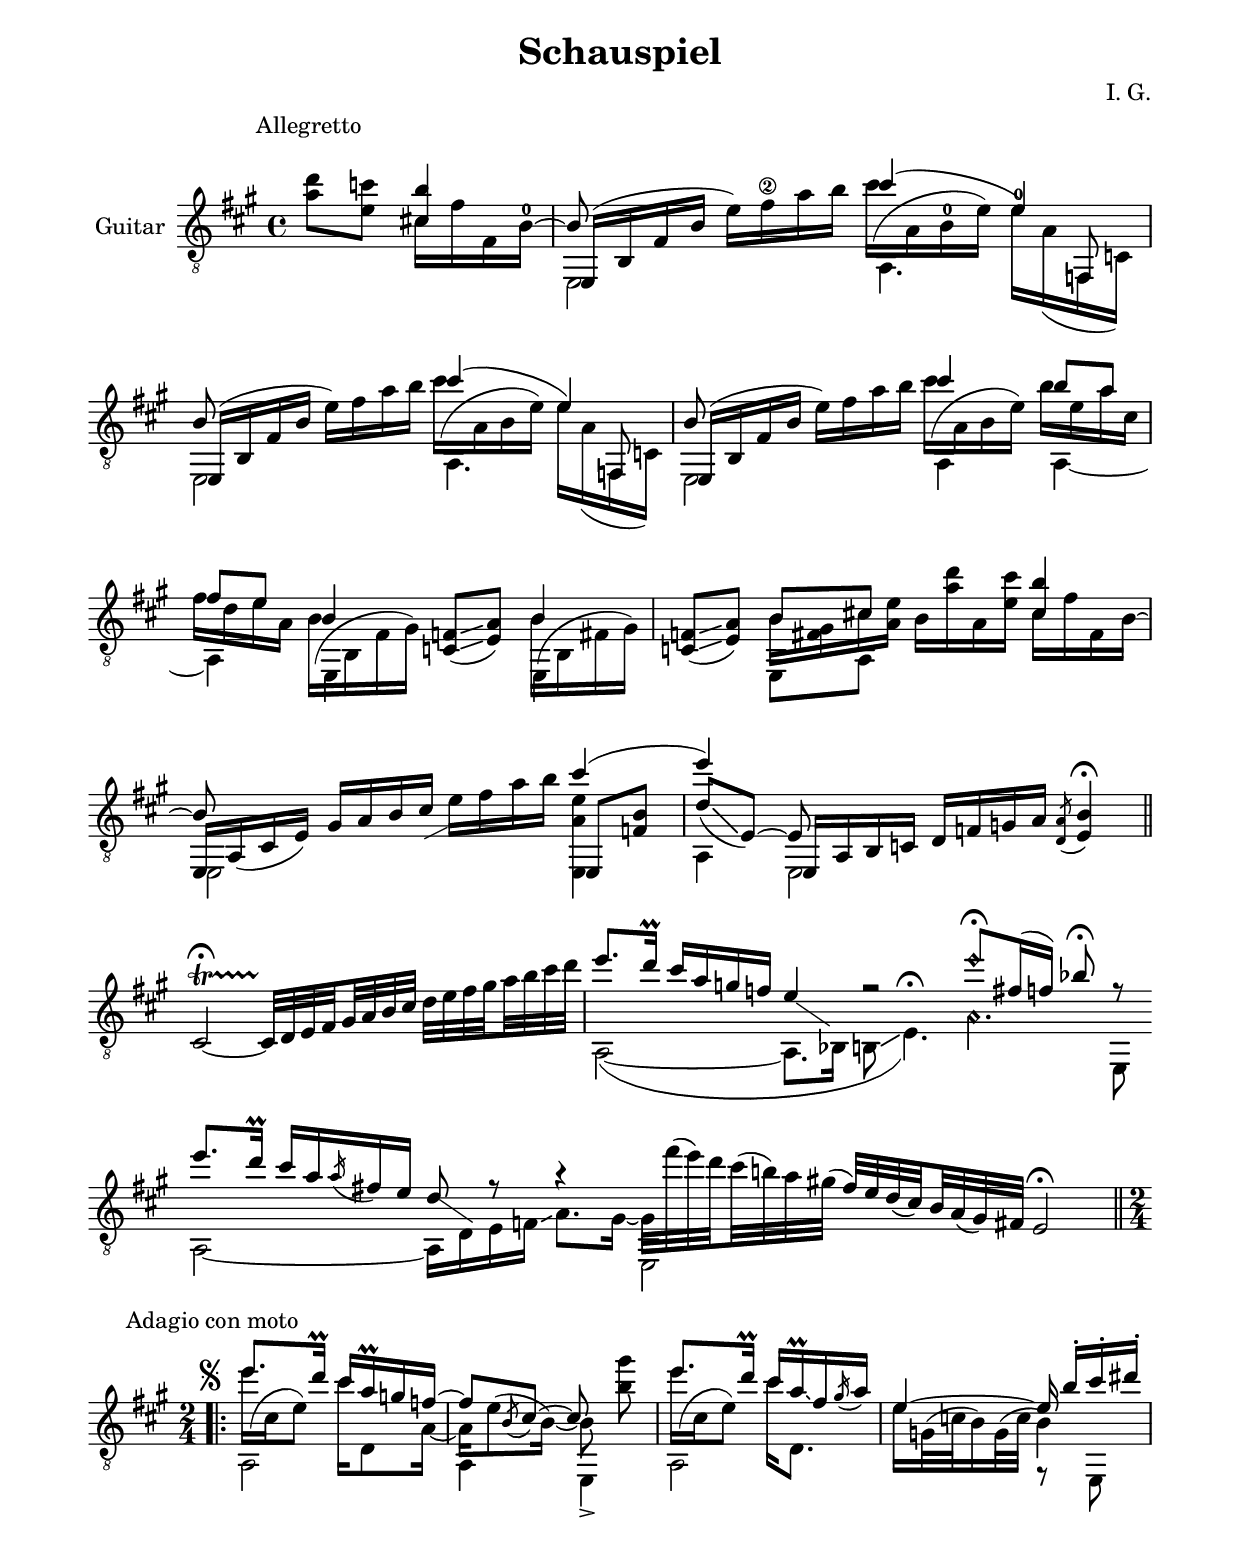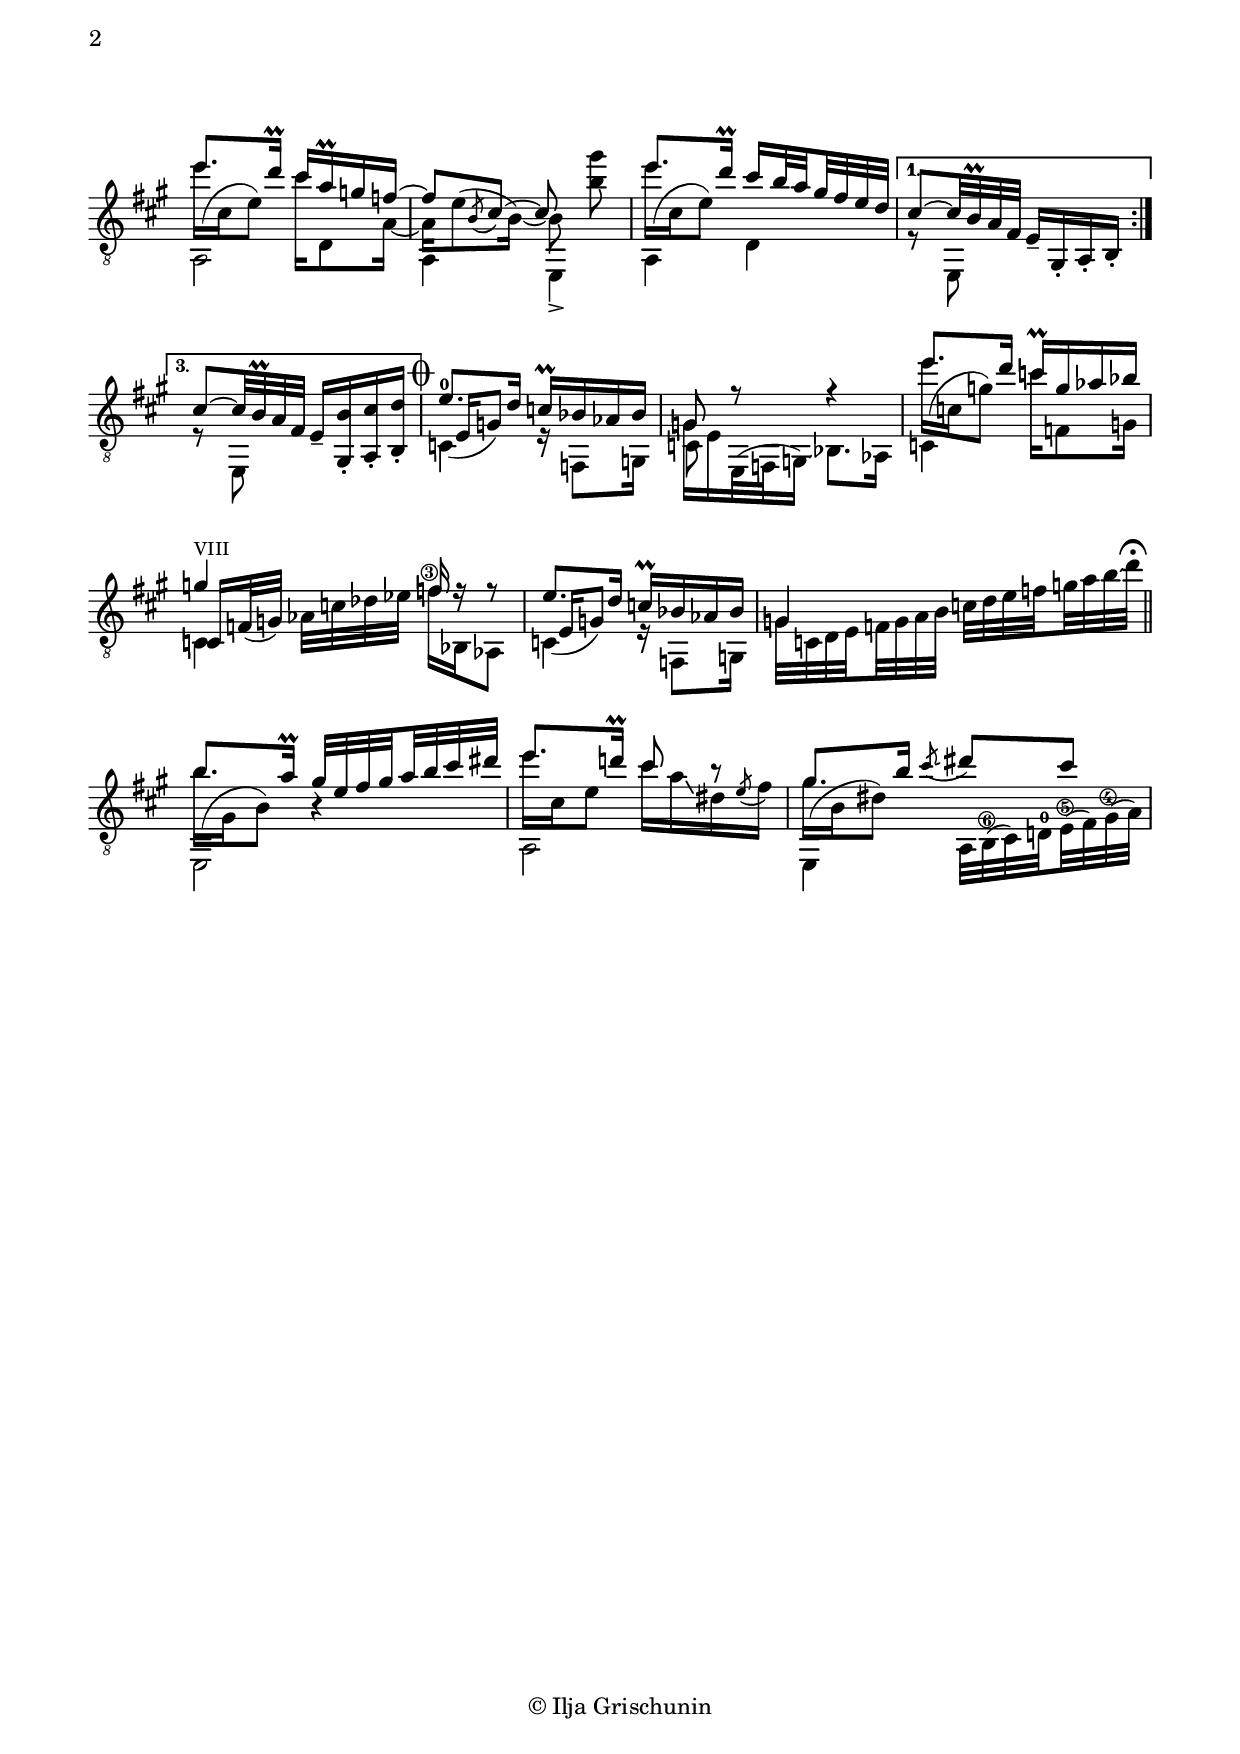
\version "2.19.15"

\language "deutsch"

\header {
  title = "Schauspiel"
  composer = "I. G."
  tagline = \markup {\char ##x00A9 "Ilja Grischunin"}
}

\paper {
  #(set-paper-size "a4")
  top-markup-spacing.basic-distance = 15
  markup-system-spacing.basic-distance = 25
  top-system-spacing.basic-distance = 25
  system-system-spacing.basic-distance = 23
  %score-system-spacing.basic-distance = 28
  last-bottom-spacing.basic-distance = 25

  %two-sided = ##t
  %inner-margin = 25
  %outer-margin = 15
  left-margin = 15
  right-margin = 15
}

\layout {
  \context {
    \Voice
    \override Glissando.thickness = #1.5
    \override Glissando.gap = #0.1
  }
  \context {
    \Score
    \remove "Bar_number_engraver"
  }
}
%%%%%%%%%%%%%%%%%%%%%%%%%%%%%%%%%%%%%%
#(define RH rightHandFinger)

xLV = #(define-music-function (parser location further) (number?) #{
  \once \override LaissezVibrerTie.X-extent = #'(0 . 0)
  \once \override LaissezVibrerTie.details.note-head-gap = #(/
                                                             further -2)
  \once \override LaissezVibrerTie.extra-offset = #(cons (/
                                                          further 2) 0)
         #})

stringNumberSpanner =
#(define-music-function (parser location StringNumber) (string?)
   #{
     \override TextSpanner.font-size = #-5
     \override TextSpanner.dash-fraction = #0.3
     \override TextSpanner.dash-period = #1.5
     \override TextSpanner.bound-details.right.arrow = ##t
     \override TextSpanner.arrow-width = #0.2
     \override TextSpanner.arrow-length = #0.7
     \override TextSpanner.bound-details.left.stencil-align-dir-y = #CENTER
     \override TextSpanner.bound-details.left.text = \markup { \circle \number #StringNumber }
   #})

stringNumSpan =
#(define-music-function (parser location StringNumber) (string?)
   #{
     \override TextSpanner.font-size = #-5
     \override TextSpanner.dash-fraction = #0.3
     \override TextSpanner.dash-period = #1.5
     %\override TextSpanner.bound-details.right.arrow = ##t
     %\override TextSpanner.arrow-width = #0.2
     %\override TextSpanner.arrow-length = #0.7
     \override TextSpanner.bound-details.left.stencil-align-dir-y = #CENTER
     \override TextSpanner.bound-details.left.text = \markup { \circle \number #StringNumber }
   #})

%%%%%%%%%%%%%%%%%%%%%%%%%%%%%%%%%%%%%%
\score {
  \new Staff \with {
    instrumentName = "Guitar"
  }
  \relative {
    \clef "treble_8"
    \key a \major
    \time 4/4
    %\override Staff.TimeSignature.stencil = ##f
    %\mergeDifferentlyHeadedOn
    %\mergeDifferentlyDottedOn
    \override Score.RehearsalMark.extra-offset = #'(0 . 3)
    \mark \markup {\fontsize #-2 {Allegretto}}
    \partial 2
    <a' d>8 <e c'>
    <<
      {
        <cis! h'>4
        \voiceThree
        e,,16( h' fis' h \stemDown e) fis\2 a h
      }
      \\
      {
        \override Fingering.staff-padding = #'()
        cis,16 fis fis, h^0^~
        \stemUp h8
      }
      \\
      {
        \voiceTwo
        s4 e,,2
      }
    >>
    <<
      {
        cis'''4( e,)
      }
      \\
      {
        \override Fingering.staff-padding = #'()
        \shape #'((0 . -6.5) (-1.5 . -3) (-0.5 . 0) (0 . 0)) Slur
        cis'16^( a, h^0 e) e^0 a,( f, c')
      }
      \\
      {
        \voiceTwo
        a4. \stemUp f8
      }
    >>
    <<
      {
        h'8 s4.
      }
      \\
      {
        \voiceTwo
        e,,2
      }
      \\
      {
        e16( h' fis' h \stemDown e) fis a h
      }
    >>
    <<
      {
        cis4( e,)
      }
      \\
      {
        \shape #'((0 . -6.5) (-1.5 . -3) (-0.5 . 0) (0 . 0)) Slur
        cis'16^( a, h e) e a,( f, c')
      }
      \\
      {
        \voiceTwo
        a4. \stemUp f8
      }
    >>
    <<
      {
        h'8 s4.
      }
      \\
      {
        \voiceTwo
        e,,2
      }
      \\
      {
        e16( h' fis' h \stemDown e) fis a h
      }
    >>
    <<
      {
        cis4 h8 a fis e
      }
      \\
      {
        \shape #'((0 . -6.5) (-1.5 . -3) (-0.5 . 0) (0 . 0)) Slur
        cis'16^( a, h e) h' e, a cis, fis d e a,
      }
      \\
      {
        \voiceTwo
        a,4 a~ a
      }
    >>
    \repeat unfold 2{
      <<
        {
          h'4
        }
        \\
        {
          \shape #'((0 . -5.5) (-1.5 . -2.5) (-1 . 0) (0 . 0)) Slur
          \once\override Beam.positions = #'(-7.3 . -7)
          h16^( h, fis' gis)
        }
        \\
        {
          \voiceTwo
          \once \override NoteColumn.force-hshift = #0.2
          e,4
        }
      >>
      <c' f>8(\glissando <e a>)
    }
    <<
      {
        h'8 cis!
      }
      \\
      {
        \once\override Beam.positions = #'(-4.3 . -2.5)
        h16 <fis gis> cis' <a e'>
      }
      \\
      {
        \voiceTwo
        e,8 a
      }
    >>
    h'16 <a' d> a, <e' cis'>
    <<
      {
        <cis h'>4 e,,16 a_( cis e) gis a h cis-\markup {
          \postscript #"0.5 -4.8 moveto 2.2 1.1 rlineto stroke"
        }
      }
      \\
      {
        cis16 fis fis, h^~ \stemUp h8 s4.
      }
      \\
      {
        \voiceTwo
        s4 e,,2
      }
    >>
    e''16 fis a h
    <<
      {
        cis4( e)
        \voiceThree
        e,,,16 a h c d[ f g a]
      }
      \\
      {
        <e, a' e'>4 a e2
      }
      \\
      {
        e8 <f' h>
        \voiceOne
        d'[_(\glissando e,])~ e
      }
    >>
    \acciaccatura <d a'>8 <e h'>4\fermata
    \bar "||"
    \once \override Script.outside-staff-priority = #100
    cis2~\startTrillSpan\fermata
    \set subdivideBeams = ##t
    \set baseMoment = #(ly:make-moment 1/8)
    \set beatStructure = #'(2 2 2 2)
    cis32\stopTrillSpan d e fis gis a h cis d e fis gis a h cis d
    \cadenzaOn
    <<
      {
        e8.[ d16]\prall cis[ a g f] e4-\markup {
          \postscript #"1.2 -1.7 moveto 3.2 -2.2 rlineto stroke"
        }
        r2 e'8\harmonic[\fermata fis,16( f]) b8\fermata r
      }
      \\
      {
        a,,2~( a8.[ b16] h8\glissando e4.)^\fermata
        \set harmonicDots = ##t
        a4.\harmonic e,8
      }
    >>
    \bar ""
    \break
    <<
      {
        e'''8.[ d16]\prall cis[ a \slurDown\acciaccatura a fis e] d8-\markup {
          \postscript #"1.2 -1.7 moveto 3.2 -2.2 rlineto stroke"
        } r8 r4 \stemDown e,,2
      }
      \\
      {
        a2~ a16[ d e f]\glissando a8.[ gis16]~
        \set subdivideBeams = ##t
        \set baseMoment = #(ly:make-moment 1/8)
        \set beatStructure = #'(2 2 2 2)
        gis32[ fis''^( e) d cis^( h) a gis]^(
        \stemUp
        fis[) e d( cis) h a( gis) fis]
      }
    >>
    e2\fermata
    \cadenzaOff
    \break
    %\pageBreak
    \time 2/4
    \override Score.RehearsalMark.extra-offset = #'(0 . -2.5)
    \mark \markup {\fontsize #-2 {Adagio con moto}}
    \mergeDifferentlyDottedOn
    \repeat volta 3 {
      <<
        {
          \override TextScript.extra-offset = #'(-3 . -5)
          e''8.^\markup {\musicglyph #"scripts.segno"}
          d16\prall cis a\prall g f~
          f8 \slurDown\acciaccatura h, cis~ cis s
        }
        \\
        {
          \shape #'((0 . -6.5) (-1.5 . -3) (-0.5 . 0) (0 . 0)) Slur
          e'16^( cis, e8) cis'16 d,,8 a'16~ a e'8^( h16)~ h8 <h' gis'>\noBeam
        }
        \\
        {
          \voiceTwo
          a,,2 a4 e->
        }
      >>
      <<
        {
          e'''8. d16\prall cis a\prall \glissando fis \slurDown\acciaccatura gis a
        }
        \\
        {
          \shape #'((0 . -6.5) (-1.5 . -3) (-0.5 . 0) (0 . 0)) Slur
          e'16^( cis, e8) cis'16 d,,8.
        }
        \\
        {
          \voiceTwo
          a2
        }
      >>
      <<
        {
          e''4~ e16\noBeam h'-. cis-. dis-.
        }
        \\
        {
          e,16 g,32^( c h16) g32^( c h4)
        }
        \\
        {
          \voiceTwo
          s4 r8 e,,
        }
      >>
      <<
        {
          e'''8. d16\prall cis a\prall g f~
          f8 \slurDown\acciaccatura h, cis~ cis s
        }
        \\
        {
          \shape #'((0 . -6.5) (-1.5 . -3) (-0.5 . 0) (0 . 0)) Slur
          e'16^( cis, e8) cis'16 d,,8 a'16~ a e'8^( h16)~ h8 <h' gis'>\noBeam
        }
        \\
        {
          \voiceTwo
          a,,2 a4 e->
        }
      >>
      <<
        {
          \set subdivideBeams = ##t
          \set baseMoment = #(ly:make-moment 1/8)
          \set beatStructure = #'(2 2 2 2)
          e'''8. d16\prall cis h32 a gis fis e d
        }
        \\
        {
          \shape #'((0 . -6.5) (-1.5 . -3) (-0.5 . 0) (0 . 0)) Slur
          e'16^( cis, e8) s4
        }
        \\
        {
          \voiceTwo
          a,,4 d
        }
      >>
    }
    \alternative {
      {
        <<
          {
            cis'8~ cis32 h\prall a fis
          }
          \\
          {
            r8 e,
          }
        >>
        \set subdivideBeams = ##f
        e'16-- gis,-. a-. h-.
      }
      \bar ":|."
      {
        <<
          {
            cis'8~ cis32 h\prall a fis
          }
          \\
          {
            r8 e,
          }
        >>
        %\once \override Score.RehearsalMark #'extra-offset = #'(8.7 . -4.1)
        %\once \override Score.RehearsalMark #'font-size = #1
        %\mark \markup { \musicglyph #"scripts.coda" }
        e'16-- <gis, h'>-. <a cis'>-. <h d'>-.
      }
    }
    \once \override Score.RehearsalMark #'extra-offset = #'(0 . -4.1)
    %\once \override Score.RehearsalMark #'font-size = #1
    \mark \markup { \musicglyph #"scripts.coda" }
    <<
      {
        \once\override Fingering.extra-offset = #'(-0.2 . -2.5)
        e'8.-0 d16
      }
      \\
      {
        \voiceOne
        \shape #'((-1.5 . -1) (0 . -1) (0 . 0) (0 . 0)) Slur
        s16_( e, g8)
      }
      \\
      {
        \voiceTwo
        c,4
      }
    >>
    <<
      {
        c'16\prall b as b
      }
      \\
      {
        r16 f,8 g16
      }
    >>
    <<
      {
        g'8 r r4
      }
      \\
      {
        \once\override Beam.positions = #'(-8 . -8.5)
        g16 e e,32^( f g16)\glissando b8. as16
      }
      \\
      {
        \voiceTwo
        \once \override NoteColumn.force-hshift = #0.2
        c8 s4.
      }
    >>
    <<
      {
        e''8. d16
      }
      \\
      {
        \shape #'((0 . -6) (-1.5 . -3) (-0.5 . 0) (0 . 0)) Slur
        \once\override Beam.positions = #'(-1.5 . -2.5)
        e16^( c, g'8)
      }
      \\
      {
        \voiceTwo
        c,,4
      }
    >>
    <<
      {
        c''16\prall g as b
      }
      \\
      {
        c16 f,,8 g16
      }
    >>
    <<
      {
        \override TextScript.font-size = -2
        g'4-"VIII"
      }
      \\
      {
        \voiceOne
        c,,16 f32_( g)
        \voiceTwo
        as[ c des es]
      }
      \\
      {
        \voiceTwo
        c,4
      }
    >>
    <<
      {
        \once\override StringNumber.extra-offset = #'(-0.5 . -2.8)
        f'16\3 r r8
      }
      \\
      {
        f16 b,, as8
      }
    >>
    <<
      {
        e''8. d16
      }
      \\
      {
        \voiceOne
        \shape #'((-1.5 . -1) (0 . -1) (0 . 0) (0 . 0)) Slur
        s16_( e, g8)
      }
      \\
      {
        \voiceTwo
        c,4
      }
    >>
    <<
      {
        c'16\prall b as b
      }
      \\
      {
        r16 f,8 g16
      }
    >>
    <<
      {
        g'4
      }
      \\
      {
        \set subdivideBeams = ##t
        \set baseMoment = #(ly:make-moment 1/8)
        \set beatStructure = #'(2 2 2 2)
        g32 c, d e f g a h
      }
    >>
    \set subdivideBeams = ##t
    \set baseMoment = #(ly:make-moment 1/8)
    \set beatStructure = #'(2 2 2 2)
    c d e f g a h\glissando d\fermata
    \bar "||"
    <<
      {
        h8. a16\prall
        \set subdivideBeams = ##t
        \set baseMoment = #(ly:make-moment 1/8)
        \set beatStructure = #'(2 2 2 2)
        gis32 e fis gis a h cis dis
        e8. d!16\prall cis8 r8 gis8. h16
      }
      \\
      {
        \shape #'((0 . -6.5) (-1.5 . -3) (-0.5 . 0) (0 . 0)) Slur
        h16^( gis, h8) h4\rest
        e'16 cis, e8 cis'16 a\glissando dis, \stemUp\acciaccatura e8 \stemDown fis16
        \shape #'((0 . -4.5) (-1.5 . -3) (-0.5 . 0) (0 . 0)) Slur
        gis^( h, dis8)
      }
      \\
      {
        \voiceTwo
        e,,2 a e4
      }
    >>
    <<
      {
        \slurDown\acciaccatura cis'''8 \glissando dis cis
      }
      \\
      {
        \set subdivideBeams = ##t
        \set baseMoment = #(ly:make-moment 1/8)
        \set beatStructure = #'(2 2 2 2)
        \override Fingering.staff-padding = #'()
        a,,32
        \once\override StringNumber.extra-offset = #'(-0.2 . -4.5)
        h^(\6 cis) d!^0
        \once\override StringNumber.extra-offset = #'(-0.2 . -3.3)
        e^(\5 fis) 
        \once\override StringNumber.extra-offset = #'(-0.4 . -2.3)
        gis^(\4 a)
      }
    >>
    %\bar "|."
  }
}
